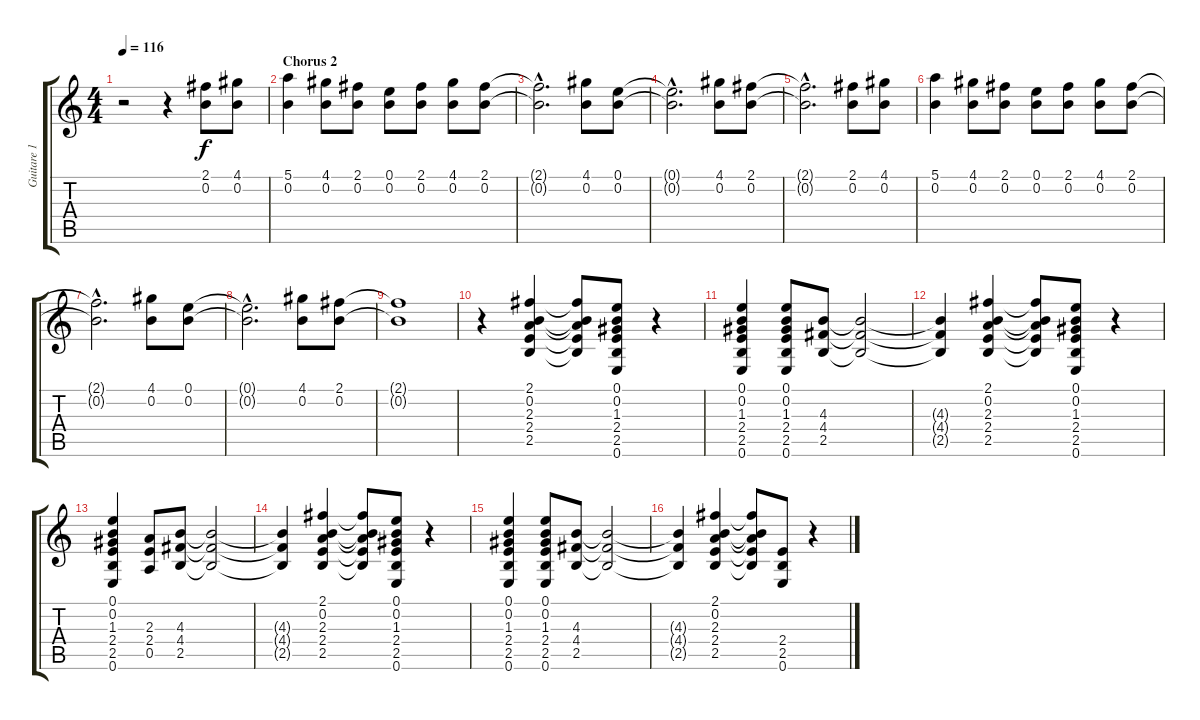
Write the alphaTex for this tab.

\track ("Guitare 1" "Guitare 1") {instrument distortionguitar}
\staff {score tabs}
\tuning (E4 B3 G3 D3 A2 E2) {hide}
\ts (4 4)
\tempo 116
\clef g2
\ks c
r.2{dy f} r.4 (2.1 0.2).8 (4.1 0.2).8 |
\section ("" "Chorus 2")
(5.1 0.2).4 (4.1 0.2).8 (2.1 0.2).8 (0.1 0.2).8 (2.1 0.2).8 (4.1 0.2).8 (2.1 0.2).8 |
(2.1{hac t} 0.2{hac t}).2{d} (4.1 0.2).8 (0.1 0.2).8 |
(0.1{hac t} 0.2{hac t}).2{d} (4.1 0.2).8 (2.1 0.2).8 |
(2.1{hac t} 0.2{hac t}).2{d} (2.1 0.2).8 (4.1 0.2).8 |
(5.1 0.2).4 (4.1 0.2).8 (2.1 0.2).8 (0.1 0.2).8 (2.1 0.2).8 (4.1 0.2).8 (2.1 0.2).8 |
(2.1{hac t} 0.2{hac t}).2{d} (4.1 0.2).8 (0.1 0.2).8 |
(0.1{hac t} 0.2{hac t}).2{d} (4.1 0.2).8 (2.1 0.2).8 |
(2.1{t} 0.2{t}).1 |
r.4{volume 11} (2.1 0.2 2.3 2.4 2.5).4 (2.1{t} 0.2{t} 2.3{t} 2.4{t} 2.5{t}).8 (0.1 0.2 1.3 2.4 2.5 0.6).8 r.4 |
(0.1 0.2 1.3 2.4 2.5 0.6).4 (0.1 0.2 1.3 2.4 2.5 0.6).8 (4.3 4.4 2.5).8 (4.3{t} 4.4{t} 2.5{t}).2 |
(4.3{t} 4.4{t} 2.5{t}).4 (2.1 0.2 2.3 2.4 2.5).4 (2.1{t} 0.2{t} 2.3{t} 2.4{t} 2.5{t}).8 (0.1 0.2 1.3 2.4 2.5 0.6).8 r.4 |
(0.1 0.2 1.3 2.4 2.5 0.6).4 (2.3 2.4 0.5).8 (4.3 4.4 2.5).8 (4.3{t} 4.4{t} 2.5{t}).2 |
(4.3{t} 4.4{t} 2.5{t}).4 (2.1 0.2 2.3 2.4 2.5).4 (2.1{t} 0.2{t} 2.3{t} 2.4{t} 2.5{t}).8 (0.1 0.2 1.3 2.4 2.5 0.6).8 r.4 |
(0.1 0.2 1.3 2.4 2.5 0.6).4 (0.1 0.2 1.3 2.4 2.5 0.6).8 (4.3 4.4 2.5).8 (4.3{t} 4.4{t} 2.5{t}).2 |
(4.3{t} 4.4{t} 2.5{t}).4 (2.1 0.2 2.3 2.4 2.5).4 (2.1{t} 0.2{t} 2.3{t} 2.4{t} 2.5{t}).8 (2.4 2.5 0.6).8 r.4
